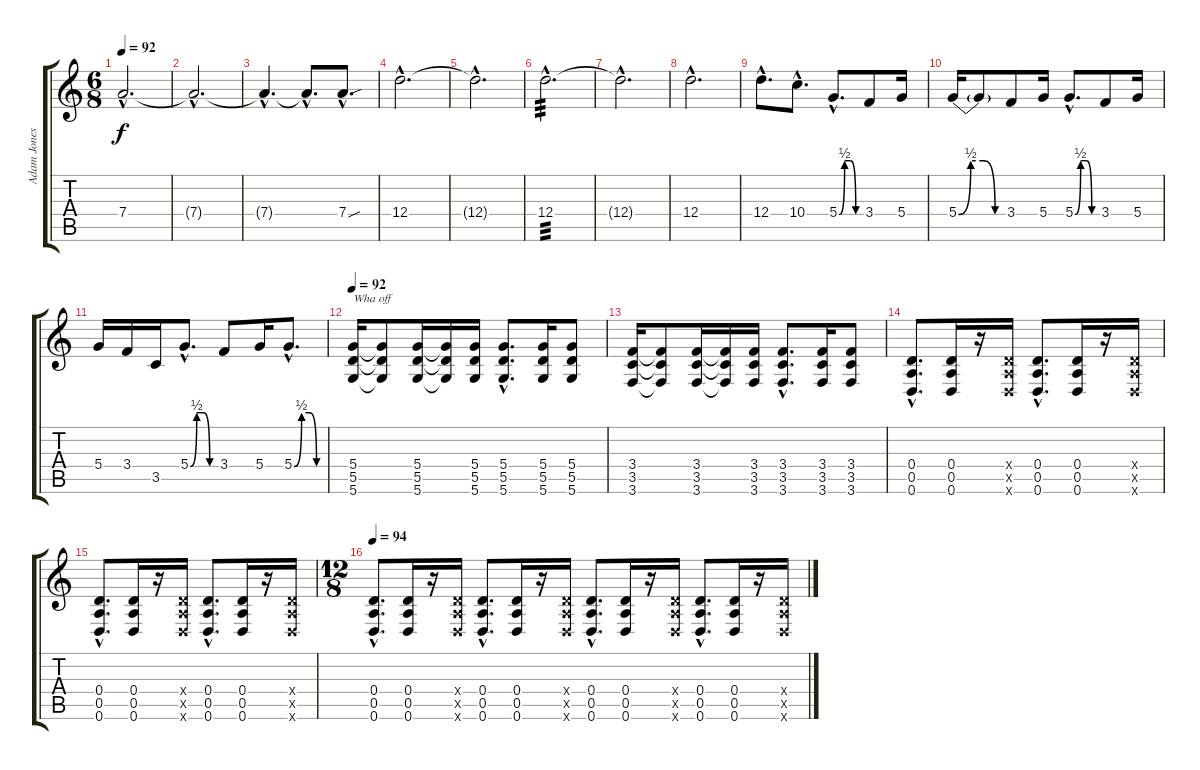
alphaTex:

\track ("Adam Jones" "Adam Jones") {instrument distortionguitar}
\staff {score tabs}
\tuning (E4 B3 G3 D3 A2 D2) {hide}
\ts (6 8)
\tempo 92
\clef g2
\ks c
7.4{hac t}.2{d dy f} |
7.4{hac t}.2{d} |
7.4{hac t}.4{d} 7.4{hac t}.8{d} 7.4{sou hac}.8{d} |
12.4{hac}.2{d} |
12.4{hac t}.2{d} |
12.4{hac}.2{d tp 3} |
12.4{hac t}.2{d} |
12.4{hac}.2{d} |
12.4{hac}.8{d} 10.4{hac}.8{d} 5.4{be (custom 0 0 15 2 30 2 45 0 60 0) hac}.8{d} 3.4.8 5.4.16 |
5.4{be (custom 0 0 15 2 30 2 45 0 60 0)}.16 5.4{t}.8 3.4.8 5.4.16 5.4{be (custom 0 0 15 2 30 2 45 0 60 0) hac}.8{d} 3.4.8 5.4.16 |
5.4.16 3.4.16 3.5.16 5.4{be (custom 0 0 15 2 30 2 45 0 60 0) hac}.8{d} 3.4.8 5.4.16 5.4{be (custom 0 0 15 2 30 2 45 0 60 0) hac}.8{d} |
\tempo 92
(5.4 5.5 5.6).16{txt "Wha off"} (5.4{t} 5.5{t} 5.6{t}).8 (5.4 5.5 5.6).16 (5.4{t} 5.5{t} 5.6{t}).16 (5.4 5.5 5.6).16 (5.4{hac} 5.5{hac} 5.6{hac}).8{d} (5.4 5.5 5.6).16 (5.4 5.5 5.6).8 |
(3.4 3.5 3.6).16 (3.4{t} 3.5{t} 3.6{t}).8 (3.4 3.5 3.6).16 (3.4{t} 3.5{t} 3.6{t}).16 (3.4 3.5 3.6).16 (3.4{hac} 3.5{hac} 3.6{hac}).8{d} (3.4 3.5 3.6).16 (3.4 3.5 3.6).8 |
(0.4{hac} 0.5{hac} 0.6{hac}).8{d} (0.4 0.5 0.6).16 r.16 (0.4{x} 0.5{x} 0.6{x}).16 (0.4{hac} 0.5{hac} 0.6{hac}).8{d} (0.4 0.5 0.6).16 r.16 (0.4{x} 0.5{x} 0.6{x}).16 |
(0.4{hac} 0.5{hac} 0.6{hac}).8{d} (0.4 0.5 0.6).16 r.16 (0.4{x} 0.5{x} 0.6{x}).16 (0.4{hac} 0.5{hac} 0.6{hac}).8{d} (0.4 0.5 0.6).16 r.16 (0.4{x} 0.5{x} 0.6{x}).16 |
\ts (12 8)
\tempo 94
(0.4{hac} 0.5{hac} 0.6{hac}).8{d} (0.4 0.5 0.6).16 r.16 (0.4{x} 0.5{x} 0.6{x}).16 (0.4{hac} 0.5{hac} 0.6{hac}).8{d} (0.4 0.5 0.6).16 r.16 (0.4{x} 0.5{x} 0.6{x}).16 (0.4{hac} 0.5{hac} 0.6{hac}).8{d} (0.4 0.5 0.6).16 r.16 (0.4{x} 0.5{x} 0.6{x}).16 (0.4{hac} 0.5{hac} 0.6{hac}).8{d} (0.4 0.5 0.6).16 r.16 (0.4{x} 0.5{x} 0.6{x}).16
